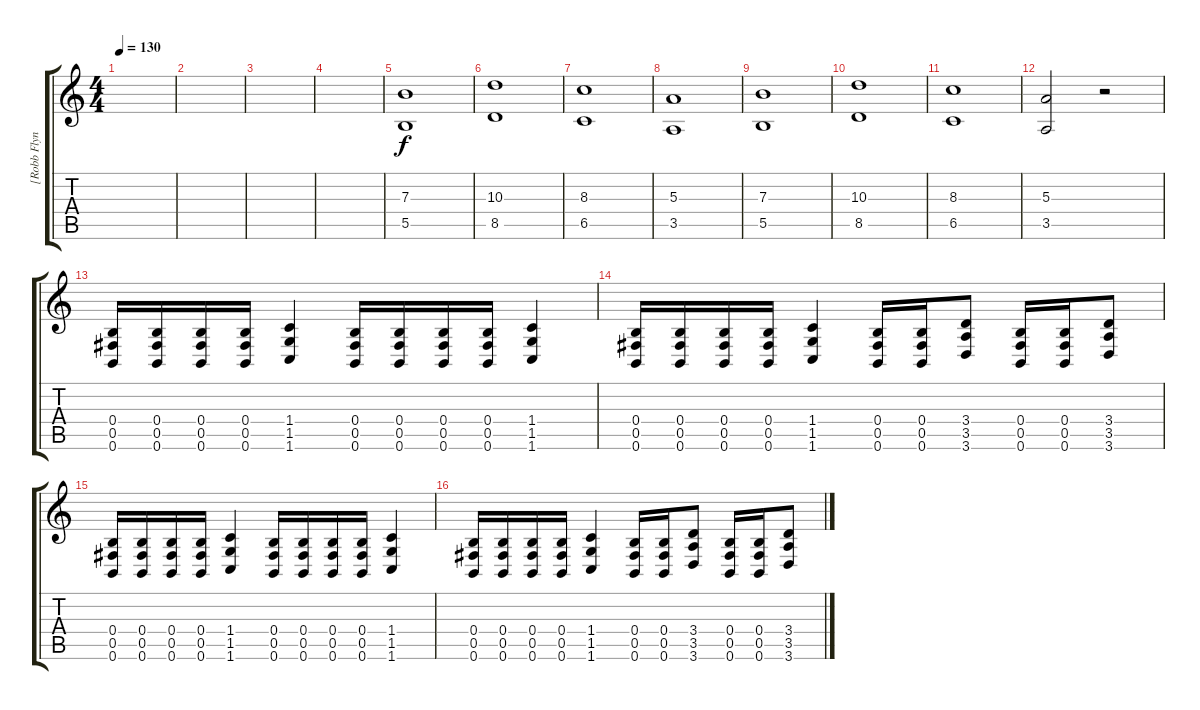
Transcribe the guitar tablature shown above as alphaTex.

\track ("[Robb Flynn] Guitar" "[Robb Flyn") {instrument overdrivenguitar}
\staff {score tabs}
\tuning (Db4 Ab3 E3 B2 Gb2 B1) {hide}
\ts (4 4)
\tempo 130
\clef g2
\ks c
|
|
|
|
(7.3 5.5).1 |
(10.3 8.5).1 |
(8.3 6.5).1 |
(5.3 3.5).1 |
(7.3 5.5).1 |
(10.3 8.5).1 |
(8.3 6.5).1 |
(5.3 3.5).2 r.2 |
(0.4 0.5 0.6).16 (0.4 0.5 0.6).16 (0.4 0.5 0.6).16 (0.4 0.5 0.6).16 (1.4 1.5 1.6).4 (0.4 0.5 0.6).16 (0.4 0.5 0.6).16 (0.4 0.5 0.6).16 (0.4 0.5 0.6).16 (1.4 1.5 1.6).4 |
(0.4 0.5 0.6).16 (0.4 0.5 0.6).16 (0.4 0.5 0.6).16 (0.4 0.5 0.6).16 (1.4 1.5 1.6).4 (0.4 0.5 0.6).16 (0.4 0.5 0.6).16 (3.4 3.5 3.6).8 (0.4 0.5 0.6).16 (0.4 0.5 0.6).16 (3.4 3.5 3.6).8 |
(0.4 0.5 0.6).16 (0.4 0.5 0.6).16 (0.4 0.5 0.6).16 (0.4 0.5 0.6).16 (1.4 1.5 1.6).4 (0.4 0.5 0.6).16 (0.4 0.5 0.6).16 (0.4 0.5 0.6).16 (0.4 0.5 0.6).16 (1.4 1.5 1.6).4 |
(0.4 0.5 0.6).16 (0.4 0.5 0.6).16 (0.4 0.5 0.6).16 (0.4 0.5 0.6).16 (1.4 1.5 1.6).4 (0.4 0.5 0.6).16 (0.4 0.5 0.6).16 (3.4 3.5 3.6).8 (0.4 0.5 0.6).16 (0.4 0.5 0.6).16 (3.4 3.5 3.6).8
